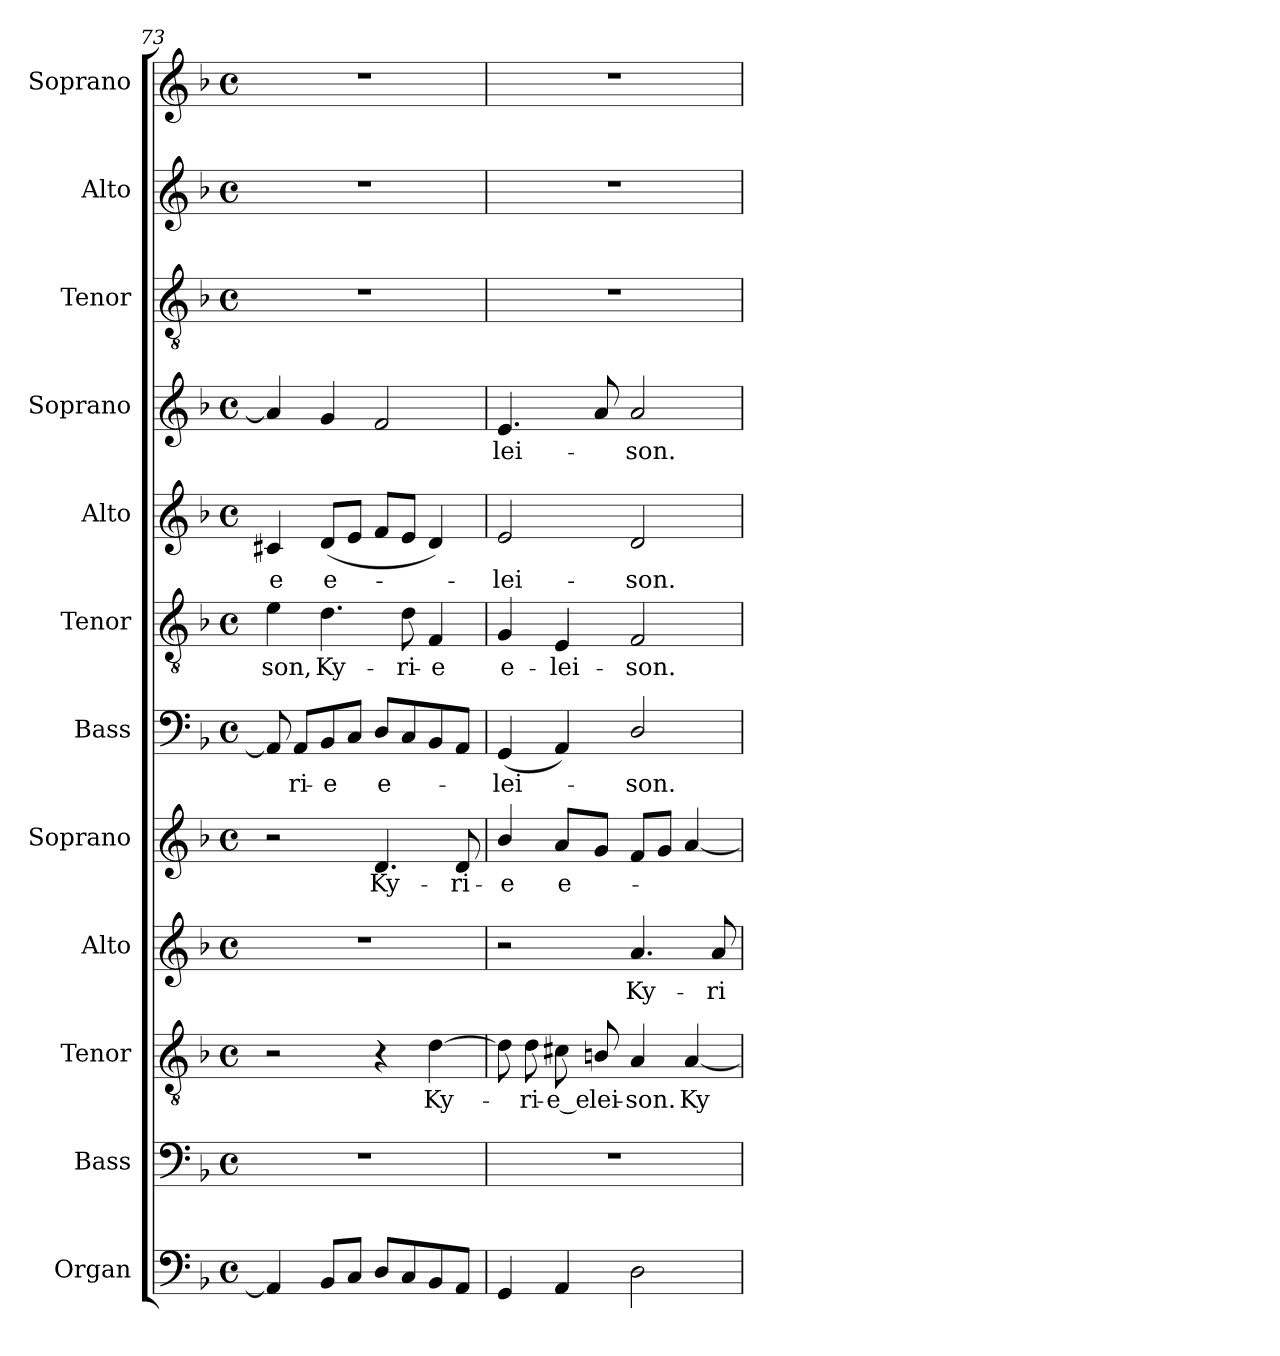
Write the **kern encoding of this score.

**kern	**kern	**kern	**text	**kern	**text	**kern	**text	**kern	**text	**kern	**text	**kern	**text	**kern	**text	**kern	**kern	**kern
*part12	*part11	*part10	*part10	*part9	*part9	*part8	*part8	*part7	*part7	*part6	*part6	*part5	*part5	*part4	*part4	*part3	*part2	*part1
*staff12	*staff11	*staff10	*staff10	*staff9	*staff9	*staff8	*staff8	*staff7	*staff7	*staff6	*staff6	*staff5	*staff5	*staff4	*staff4	*staff3	*staff2	*staff1
*I"Organ	*I"Bass	*I"Tenor	*	*I"Alto	*	*I"Soprano	*	*I"Bass	*	*I"Tenor	*	*I"Alto	*	*I"Soprano	*	*I"Tenor	*I"Alto	*I"Soprano
*I'Org.	*I'B.	*I'T.	*	*I'A.	*	*I'S.	*	*I'B.	*	*I'T.	*	*I'A.	*	*I'S.	*	*I'T.	*I'A.	*I'S.
!!LO:PB:g=z
*clefF4	*clefF4	*clefGv2	*	*clefG2	*	*clefG2	*	*clefF4	*	*clefGv2	*	*clefG2	*	*clefG2	*	*clefGv2	*clefG2	*clefG2
*	*	*ITrd7c12	*	*	*	*	*	*	*	*ITrd7c12	*	*	*	*	*	*ITrd7c12	*	*
*k[b-]	*k[b-]	*k[b-]	*	*k[b-]	*	*k[b-]	*	*k[b-]	*	*k[b-]	*	*k[b-]	*	*k[b-]	*	*k[b-]	*k[b-]	*k[b-]
*F:	*F:	*F:	*	*F:	*	*F:	*	*F:	*	*F:	*	*F:	*	*F:	*	*F:	*F:	*F:
*M4/4	*M4/4	*M4/4	*	*M4/4	*	*M4/4	*	*M4/4	*	*M4/4	*	*M4/4	*	*M4/4	*	*M4/4	*M4/4	*M4/4
*met(c)	*met(c)	*met(c)	*	*met(c)	*	*met(c)	*	*met(c)	*	*met(c)	*	*met(c)	*	*met(c)	*	*met(c)	*met(c)	*met(c)
=73	=73	=73	=73	=73	=73	=73	=73	=73	=73	=73	=73	=73	=73	=73	=73	=73	=73	=73
!	!	!	!	!	!	!	!	!	!	!	!LO:LY:b:color=#000000	!	!	!	!	!	!	!
!	!	!	!	!	!	!	!	!	!	!	!	!	!LO:LY:b:color=#000000	!	!	!	!	!
4AAi/]	1r	2r	.	1r	.	2r	.	8AAi/]	.	4Ei\	-son,	4c#Xi/	-e	4ai/]	.	1r	1r	1r
!	!	!	!	!	!	!	!	!	!LO:LY:b:color=#000000	!	!	!	!	!	!	!	!	!
.	.	.	.	.	.	.	.	8AAi/L	-ri-	.	.	.	.	.	.	.	.	.
!	!	!	!	!	!	!	!	!	!LO:LY:b:color=#000000	!	!	!	!	!	!	!	!	!
!	!	!	!	!	!	!	!	!	!	!	!LO:LY:b:color=#000000	!	!	!	!	!	!	!
!	!	!	!	!	!	!	!	!	!	!	!	!	!LO:LY:b:color=#000000	!	!	!	!	!
8BB-i/L	.	.	.	.	.	.	.	8BB-i/	-e	4.Di\	Ky-	(8di/L	e-	4gi/	.	.	.	.
8Ci/J	.	.	.	.	.	.	.	8Ci/J	.	.	.	8ei/J	.	.	.	.	.	.
!	!	!	!	!	!	!	!LO:LY:b:color=#000000	!	!	!	!	!	!	!	!	!	!	!
!	!	!	!	!	!	!	!	!	!LO:LY:b:color=#000000	!	!	!	!	!	!	!	!	!
8Di/L	.	4r	.	.	.	4.di/	Ky-	8Di/L	e-	.	.	8fi/L	.	2fi/	.	.	.	.
!	!	!	!	!	!	!	!	!	!	!	!LO:LY:b:color=#000000	!	!	!	!	!	!	!
8Ci/	.	.	.	.	.	.	.	8Ci/	.	8Di\	-ri-	8ei/J	.	.	.	.	.	.
!	!	!	!LO:LY:b:color=#000000	!	!	!	!	!	!	!	!	!	!	!	!	!	!	!
!	!	!	!	!	!	!	!	!	!	!	!LO:LY:b:color=#000000	!	!	!	!	!	!	!
8BB-i/	.	[>4Di\	Ky-	.	.	.	.	8BB-i/	.	4FFi/	-e	4di/)	.	.	.	.	.	.
!	!	!	!	!	!	!	!LO:LY:b:color=#000000	!	!	!	!	!	!	!	!	!	!	!
8AAi/J	.	.	.	.	.	8di/	-ri-	8AAi/J	.	.	.	.	.	.	.	.	.	.
=74	=74	=74	=74	=74	=74	=74	=74	=74	=74	=74	=74	=74	=74	=74	=74	=74	=74	=74
!	!	!	!	!	!	!	!LO:LY:b:color=#000000	!	!	!	!	!	!	!	!	!	!	!
!	!	!	!	!	!	!	!	!	!LO:LY:b:color=#000000	!	!	!	!	!	!	!	!	!
!	!	!	!	!	!	!	!	!	!	!	!LO:LY:b:color=#000000	!	!	!	!	!	!	!
!	!	!	!	!	!	!	!	!	!	!	!	!	!LO:LY:b:color=#000000	!	!	!	!	!
!	!	!	!	!	!	!	!	!	!	!	!	!	!	!	!LO:LY:b:color=#000000	!	!	!
4GGi/	1r	8Di\]	.	2r	.	4b-i/	-e	(4GGi/	-lei-	4GGi/	e-	2ei/	-lei-	4.ei/	-lei-	1r	1r	1r
!	!	!	!LO:LY:b:color=#000000	!	!	!	!	!	!	!	!	!	!	!	!	!	!	!
.	.	8Di\	-ri-	.	.	.	.	.	.	.	.	.	.	.	.	.	.	.
!	!	!	!LO:LY:b:color=#000000	!	!	!	!	!	!	!	!	!	!	!	!	!	!	!
!	!	!	!	!	!	!	!LO:LY:b:color=#000000	!	!	!	!	!	!	!	!	!	!	!
!	!	!	!	!	!	!	!	!	!	!	!LO:LY:b:color=#000000	!	!	!	!	!	!	!
4AAi/	.	8C#Xi\	-e_e	.	.	8ai/L	e-	4AAi/)	.	4EEi/	-lei-	.	.	.	.	.	.	.
!	!	!	!LO:LY:b:color=#000000	!	!	!	!	!	!	!	!	!	!	!	!	!	!	!
.	.	8BBni/	lei-	.	.	8gi/J	.	.	.	.	.	.	.	8ai/	.	.	.	.
!	!	!	!LO:LY:b:color=#000000	!	!	!	!	!	!	!	!	!	!	!	!	!	!	!
!	!	!	!	!	!LO:LY:b:color=#000000	!	!	!	!	!	!	!	!	!	!	!	!	!
!	!	!	!	!	!	!	!	!	!LO:LY:b:color=#000000	!	!	!	!	!	!	!	!	!
!	!	!	!	!	!	!	!	!	!	!	!LO:LY:b:color=#000000	!	!	!	!	!	!	!
!	!	!	!	!	!	!	!	!	!	!	!	!	!LO:LY:b:color=#000000	!	!	!	!	!
!	!	!	!	!	!	!	!	!	!	!	!	!	!	!	!LO:LY:b:color=#000000	!	!	!
2Di\	.	4AAi/	-son.	4.ai/	Ky-	8fi/L	.	2Di/	-son.	2FFi/	-son.	2di/	-son.	2ai/	-son.	.	.	.
.	.	.	.	.	.	8gi/J	.	.	.	.	.	.	.	.	.	.	.	.
!	!	!	!LO:LY:b:color=#000000	!	!	!	!	!	!	!	!	!	!	!	!	!	!	!
.	.	[<4AAi/	Ky-	.	.	[<4ai/	.	.	.	.	.	.	.	.	.	.	.	.
!	!	!	!	!	!LO:LY:b:color=#000000	!	!	!	!	!	!	!	!	!	!	!	!	!
.	.	.	.	8ai/	-ri-	.	.	.	.	.	.	.	.	.	.	.	.	.
=	=	=	=	=	=	=	=	=	=	=	=	=	=	=	=	=	=	=
*-	*-	*-	*-	*-	*-	*-	*-	*-	*-	*-	*-	*-	*-	*-	*-	*-	*-	*-
